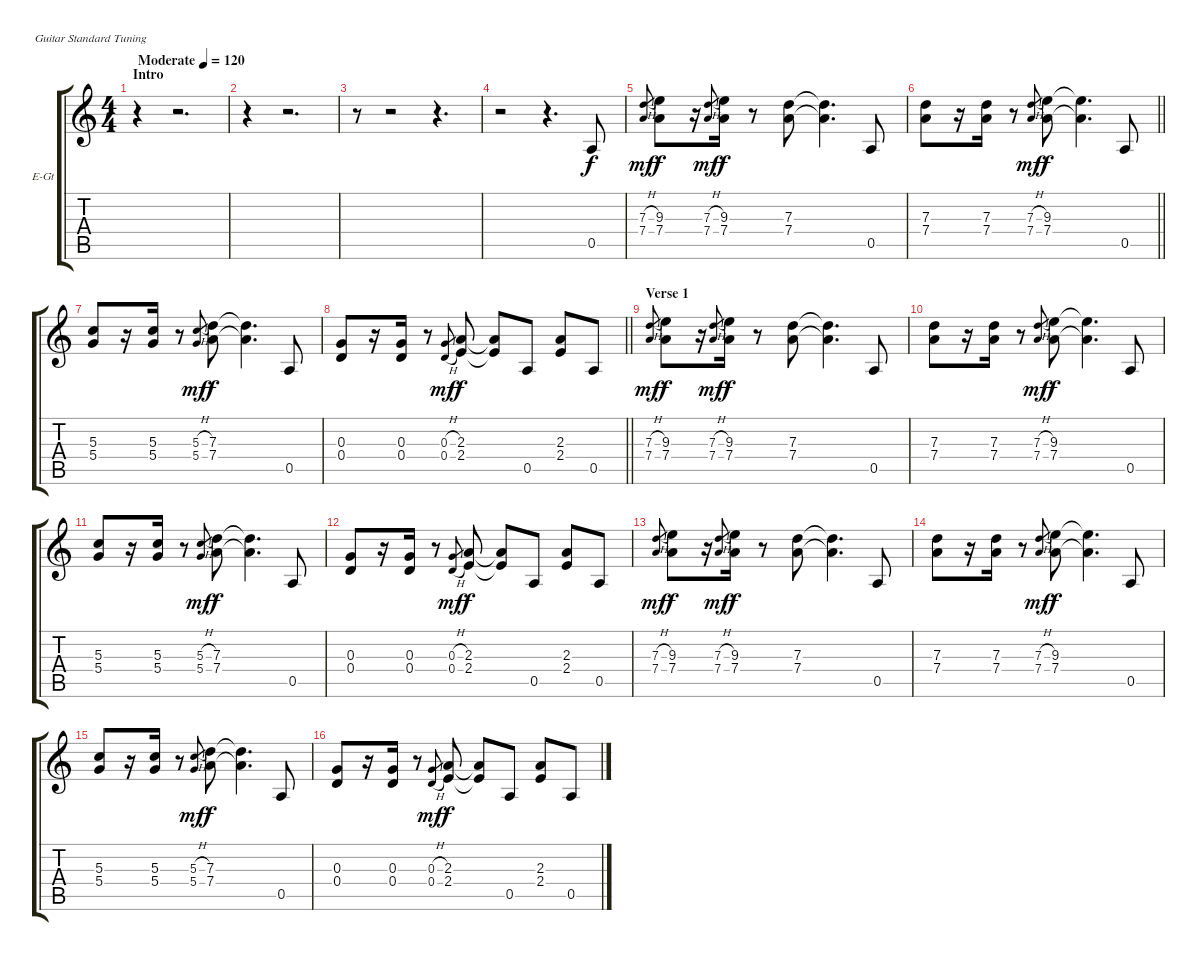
\bracketExtendMode groupsimilarinstruments
\firstSystemTrackNameOrientation horizontal
\otherSystemsTrackNameOrientation horizontal
\track ("Adrian Smith" "E-Gt") {instrument overdrivenguitar}
\staff {score tabs}
\tuning (E4 B3 G3 D3 A2 E2)
\ts (4 4)
\beaming (8 2 2 2 2)
\section ("" "Intro")
\tempo (120 "Moderate")
\clef g2
\ks c
r.4{dy f instrument overdrivenguitar} r.2{d} |
r.4 r.2{d} |
r.8 r.2 r.4{d} |
r.2 r.4{d} 0.5.8 |
(7.3{h} 7.4).8{gr dy mf} (9.3 7.4).8{dy f} r.16 (7.3{h} 7.4).8{gr dy mf} (9.3 7.4).16{dy f} r.8 (7.3 7.4).8 (7.3{t} 7.4{t}).4{d} 0.5.8 |
\barLineRight lightlight
(7.3 7.4).8 r.16 (7.3 7.4).16 r.8 (7.3{h} 7.4).8{gr dy mf} (9.3 7.4).8{dy f} (9.3{t} 7.4{t}).4{d} 0.5.8 |
(5.3 5.4).8 r.16 (5.3 5.4).16 r.8 (5.3{h} 5.4).8{gr dy mf} (7.3 7.4).8{dy f} (7.3{t} 7.4{t}).4{d} 0.5.8 |
\barLineRight lightlight
(0.3 0.4).8 r.16 (0.3 0.4).16 r.8 (0.3{h} 0.4{h}).8{gr dy mf} (2.3 2.4).8{dy f} (2.3{t} 2.4{t}).8 0.5.8 (2.3 2.4).8 0.5.8 |
\section ("" "Verse 1")
(7.3{h} 7.4).8{gr dy mf} (9.3 7.4).8{dy f} r.16 (7.3{h} 7.4).8{gr dy mf} (9.3 7.4).16{dy f} r.8 (7.3 7.4).8 (7.3{t} 7.4{t}).4{d} 0.5.8 |
(7.3 7.4).8 r.16 (7.3 7.4).16 r.8 (7.3{h} 7.4).8{gr dy mf} (9.3 7.4).8{dy f} (9.3{t} 7.4{t}).4{d} 0.5.8 |
(5.3 5.4).8 r.16 (5.3 5.4).16 r.8 (5.3{h} 5.4).8{gr dy mf} (7.3 7.4).8{dy f} (7.3{t} 7.4{t}).4{d} 0.5.8 |
(0.3 0.4).8 r.16 (0.3 0.4).16 r.8 (0.3{h} 0.4{h}).8{gr dy mf} (2.3 2.4).8{dy f} (2.3{t} 2.4{t}).8 0.5.8 (2.3 2.4).8 0.5.8 |
(7.3{h} 7.4).8{gr dy mf} (9.3 7.4).8{dy f} r.16 (7.3{h} 7.4).8{gr dy mf} (9.3 7.4).16{dy f} r.8 (7.3 7.4).8 (7.3{t} 7.4{t}).4{d} 0.5.8 |
(7.3 7.4).8 r.16 (7.3 7.4).16 r.8 (7.3{h} 7.4).8{gr dy mf} (9.3 7.4).8{dy f} (9.3{t} 7.4{t}).4{d} 0.5.8 |
(5.3 5.4).8 r.16 (5.3 5.4).16 r.8 (5.3{h} 5.4).8{gr dy mf} (7.3 7.4).8{dy f} (7.3{t} 7.4{t}).4{d} 0.5.8 |
(0.3 0.4).8 r.16 (0.3 0.4).16 r.8 (0.3{h} 0.4{h}).8{gr dy mf} (2.3 2.4).8{dy f} (2.3{t} 2.4{t}).8 0.5.8 (2.3 2.4).8 0.5.8
